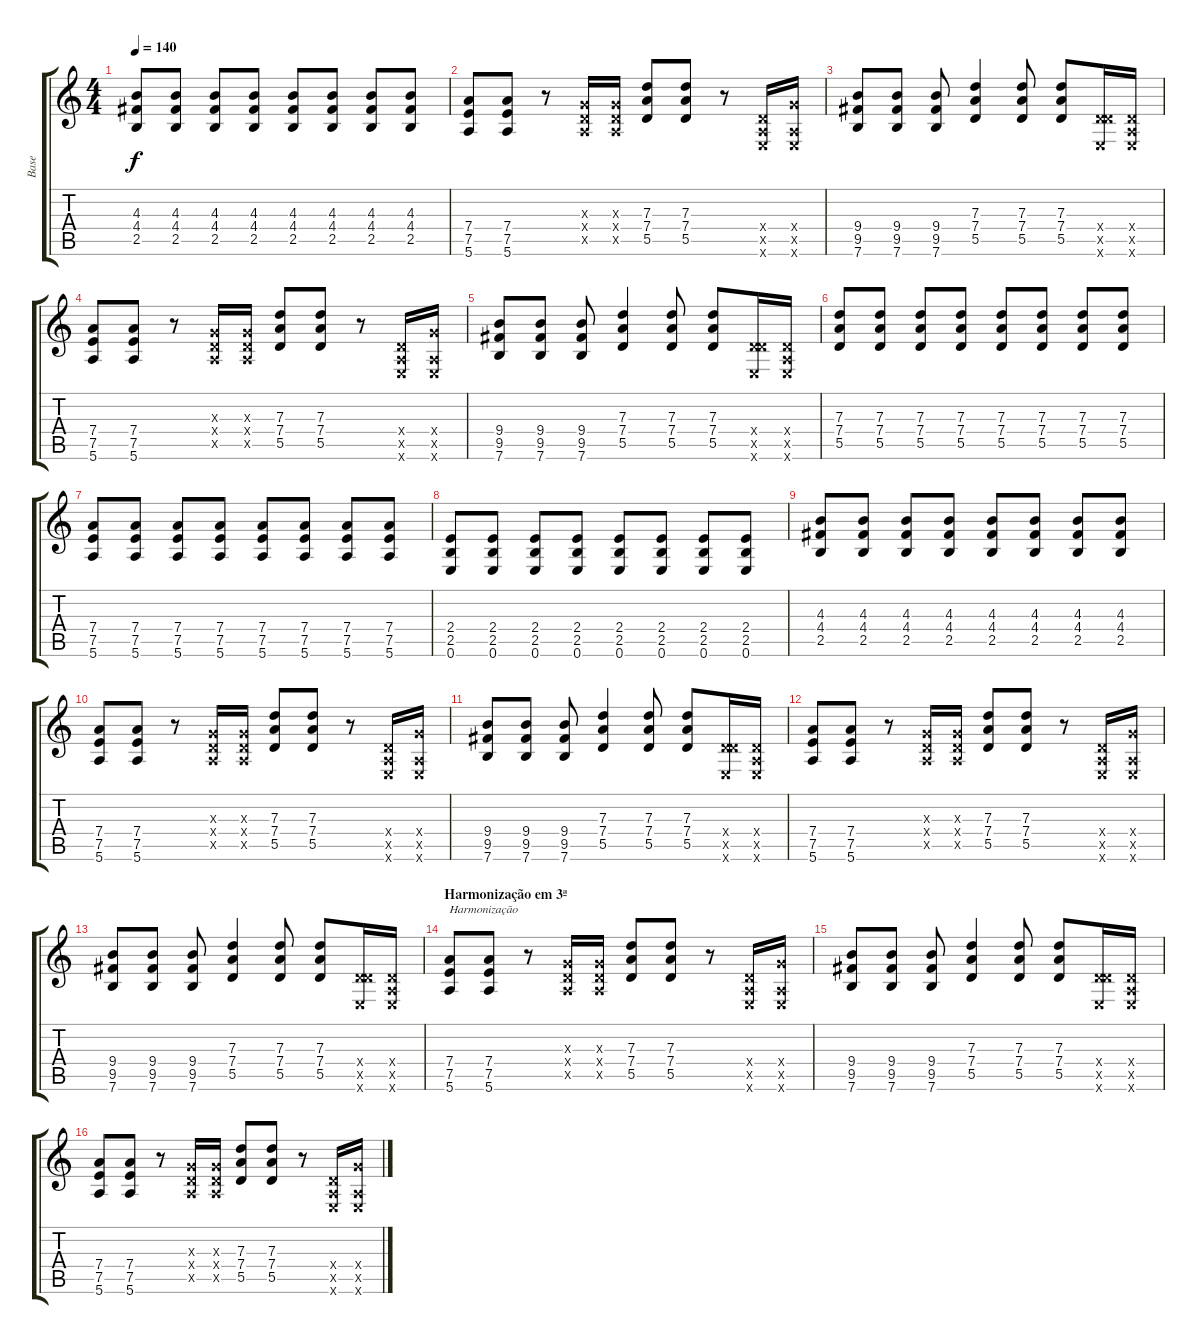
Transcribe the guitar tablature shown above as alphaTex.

\track ("Base" "Base") {instrument distortionguitar}
\staff {score tabs}
\tuning (E4 B3 G3 D3 A2 E2) {hide}
\ts (4 4)
\tempo 140
\clef g2
\ks c
(4.3 4.4 2.5).8{dy f} (4.3 4.4 2.5).8 (4.3 4.4 2.5).8 (4.3 4.4 2.5).8 (4.3 4.4 2.5).8 (4.3 4.4 2.5).8 (4.3 4.4 2.5).8 (4.3 4.4 2.5).8 |
(7.4 7.5 5.6).8 (7.4 7.5 5.6).8 r.8 (0.3{x} 0.4{x} 0.5{x}).16 (0.3{x} 0.4{x} 0.5{x}).16 (7.3 7.4 5.5).8 (7.3 7.4 5.5).8 r.8 (0.4{x} 0.5{x} 0.6{x}).16 (5.4{x} 0.5{x} 0.6{x}).16 |
(9.4 9.5 7.6).8 (9.4 9.5 7.6).8 (9.4 9.5 7.6).8 (7.3 7.4 5.5).4 (7.3 7.4 5.5).8 (7.3 7.4 5.5).8 (0.4{x} 5.5{x} 0.6{x}).16 (0.4{x} 0.5{x} 0.6{x}).16 |
(7.4 7.5 5.6).8 (7.4 7.5 5.6).8 r.8 (0.3{x} 0.4{x} 0.5{x}).16 (0.3{x} 0.4{x} 0.5{x}).16 (7.3 7.4 5.5).8 (7.3 7.4 5.5).8 r.8 (0.4{x} 0.5{x} 0.6{x}).16 (5.4{x} 0.5{x} 0.6{x}).16 |
(9.4 9.5 7.6).8 (9.4 9.5 7.6).8 (9.4 9.5 7.6).8 (7.3 7.4 5.5).4 (7.3 7.4 5.5).8 (7.3 7.4 5.5).8 (0.4{x} 5.5{x} 0.6{x}).16 (0.4{x} 0.5{x} 0.6{x}).16 |
(7.3 7.4 5.5).8 (7.3 7.4 5.5).8 (7.3 7.4 5.5).8 (7.3 7.4 5.5).8 (7.3 7.4 5.5).8 (7.3 7.4 5.5).8 (7.3 7.4 5.5).8 (7.3 7.4 5.5).8 |
(7.4 7.5 5.6).8 (7.4 7.5 5.6).8 (7.4 7.5 5.6).8 (7.4 7.5 5.6).8 (7.4 7.5 5.6).8 (7.4 7.5 5.6).8 (7.4 7.5 5.6).8 (7.4 7.5 5.6).8 |
(2.4 2.5 0.6).8 (2.4 2.5 0.6).8 (2.4 2.5 0.6).8 (2.4 2.5 0.6).8 (2.4 2.5 0.6).8 (2.4 2.5 0.6).8 (2.4 2.5 0.6).8 (2.4 2.5 0.6).8 |
(4.3 4.4 2.5).8 (4.3 4.4 2.5).8 (4.3 4.4 2.5).8 (4.3 4.4 2.5).8 (4.3 4.4 2.5).8 (4.3 4.4 2.5).8 (4.3 4.4 2.5).8 (4.3 4.4 2.5).8 |
(7.4 7.5 5.6).8 (7.4 7.5 5.6).8 r.8 (0.3{x} 0.4{x} 0.5{x}).16 (0.3{x} 0.4{x} 0.5{x}).16 (7.3 7.4 5.5).8 (7.3 7.4 5.5).8 r.8 (0.4{x} 0.5{x} 0.6{x}).16 (5.4{x} 0.5{x} 0.6{x}).16 |
(9.4 9.5 7.6).8 (9.4 9.5 7.6).8 (9.4 9.5 7.6).8 (7.3 7.4 5.5).4 (7.3 7.4 5.5).8 (7.3 7.4 5.5).8 (0.4{x} 5.5{x} 0.6{x}).16 (0.4{x} 0.5{x} 0.6{x}).16 |
(7.4 7.5 5.6).8 (7.4 7.5 5.6).8 r.8 (0.3{x} 0.4{x} 0.5{x}).16 (0.3{x} 0.4{x} 0.5{x}).16 (7.3 7.4 5.5).8 (7.3 7.4 5.5).8 r.8 (0.4{x} 0.5{x} 0.6{x}).16 (5.4{x} 0.5{x} 0.6{x}).16 |
(9.4 9.5 7.6).8 (9.4 9.5 7.6).8 (9.4 9.5 7.6).8 (7.3 7.4 5.5).4 (7.3 7.4 5.5).8 (7.3 7.4 5.5).8 (0.4{x} 5.5{x} 0.6{x}).16 (0.4{x} 0.5{x} 0.6{x}).16 |
\section ("" "Harmonização em 3ª")
(7.4 7.5 5.6).8{txt "Harmonização"} (7.4 7.5 5.6).8 r.8 (0.3{x} 0.4{x} 0.5{x}).16 (0.3{x} 0.4{x} 0.5{x}).16 (7.3 7.4 5.5).8 (7.3 7.4 5.5).8 r.8 (0.4{x} 0.5{x} 0.6{x}).16 (5.4{x} 0.5{x} 0.6{x}).16 |
(9.4 9.5 7.6).8 (9.4 9.5 7.6).8 (9.4 9.5 7.6).8 (7.3 7.4 5.5).4 (7.3 7.4 5.5).8 (7.3 7.4 5.5).8 (0.4{x} 5.5{x} 0.6{x}).16 (0.4{x} 0.5{x} 0.6{x}).16 |
(7.4 7.5 5.6).8 (7.4 7.5 5.6).8 r.8 (0.3{x} 0.4{x} 0.5{x}).16 (0.3{x} 0.4{x} 0.5{x}).16 (7.3 7.4 5.5).8 (7.3 7.4 5.5).8 r.8 (0.4{x} 0.5{x} 0.6{x}).16 (5.4{x} 0.5{x} 0.6{x}).16
